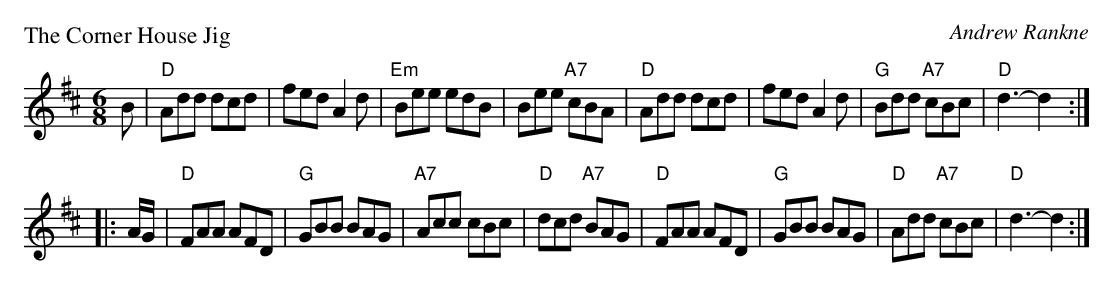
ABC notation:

X:1
P: The Corner House Jig
C: Andrew Rankne
M: 6/8
L: 1/8
K: D
B \
| "D"Add dcd | fed A2d | "Em"Bee edB | Bee "A7"cBA \
| "D"Add dcd | fed A2d | "G"Bdd "A7"cBc | "D"d3- d2 :|
|:A/G/ \
| "D"FAA AFD | "G"GBB BAG | "A7"Acc cBc | "D"dcd "A7"BAG \
| "D"FAA AFD | "G"GBB BAG | "D"Add "A7"cBc | "D"d3- d2 :|
